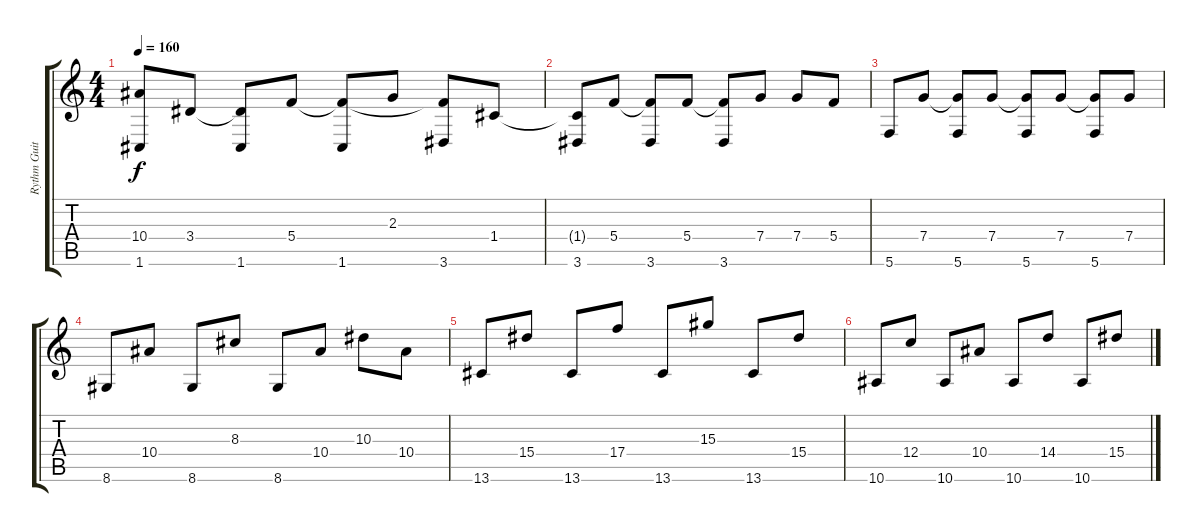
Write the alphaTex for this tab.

\track ("Rythm Guitar" "Rythm Guit") {instrument electricguitarclean}
\staff {score tabs}
\tuning (D4 A3 F3 C3 G2 C2) {hide}
\ts (4 4)
\tempo 160
\clef g2
\ks c
(10.4{t} 1.6).8{dy f} 3.4.8 (3.4{t} 1.6).8 5.4.8 (5.4{t} 1.6).8 2.3.8 (5.4{t} 3.6).8 1.4.8 |
(1.4{t} 3.6).8 5.4.8 (5.4{t} 3.6).8 5.4.8 (5.4{t} 3.6).8 7.4.8 7.4.8 5.4.8 |
5.6.8 7.4.8 (7.4{t} 5.6).8 7.4.8 (7.4{t} 5.6).8 7.4.8 (7.4{t} 5.6).8 7.4.8 |
8.6.8 10.4.8 8.6.8 8.3.8 8.6.8 10.4.8 10.3.8 10.4.8 |
13.6.8 15.4.8 13.6.8 17.4.8 13.6.8 15.3.8 13.6.8 15.4.8 |
10.6.8 12.4.8 10.6.8 10.4.8 10.6.8 14.4.8 10.6.8 15.4.8
